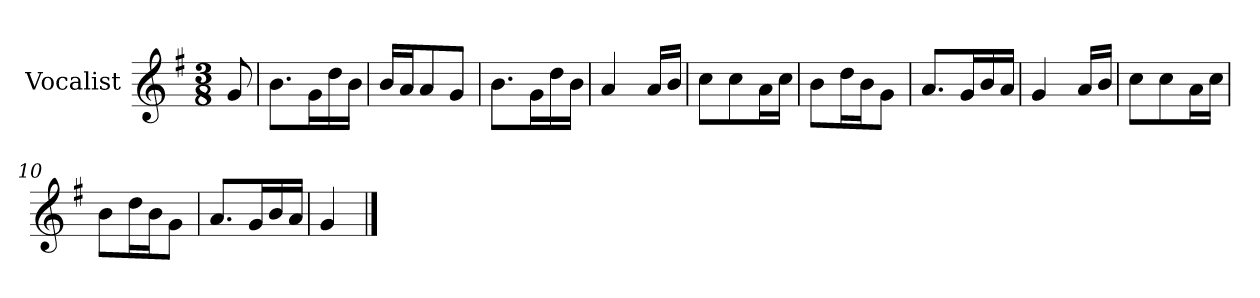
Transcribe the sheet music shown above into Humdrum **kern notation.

**kern
*part1
*staff1
*I"Vocalist
*k[f#]
*G:
*M3/8
=
8g
=1
8.bL
16gL
16dd
16bJJ
=2
16bLL
16aJ
8a
8gJ
=3
8.bL
16gL
16dd
16bJJ
=4
4a
16aLL
16bJJ
=5
8ccL
8cc
16aL
16ccJJ
=6
8bL
16ddL
16bJ
8gJ
=7
8.aL
16gL
16b
16aJJ
=8
4g
16aLL
16bJJ
=9
8ccL
8cc
16aL
16ccJJ
=10
8bL
16ddL
16bJ
8gJ
=11
8.aL
16gL
16b
16aJJ
=12
4g
==
*-
